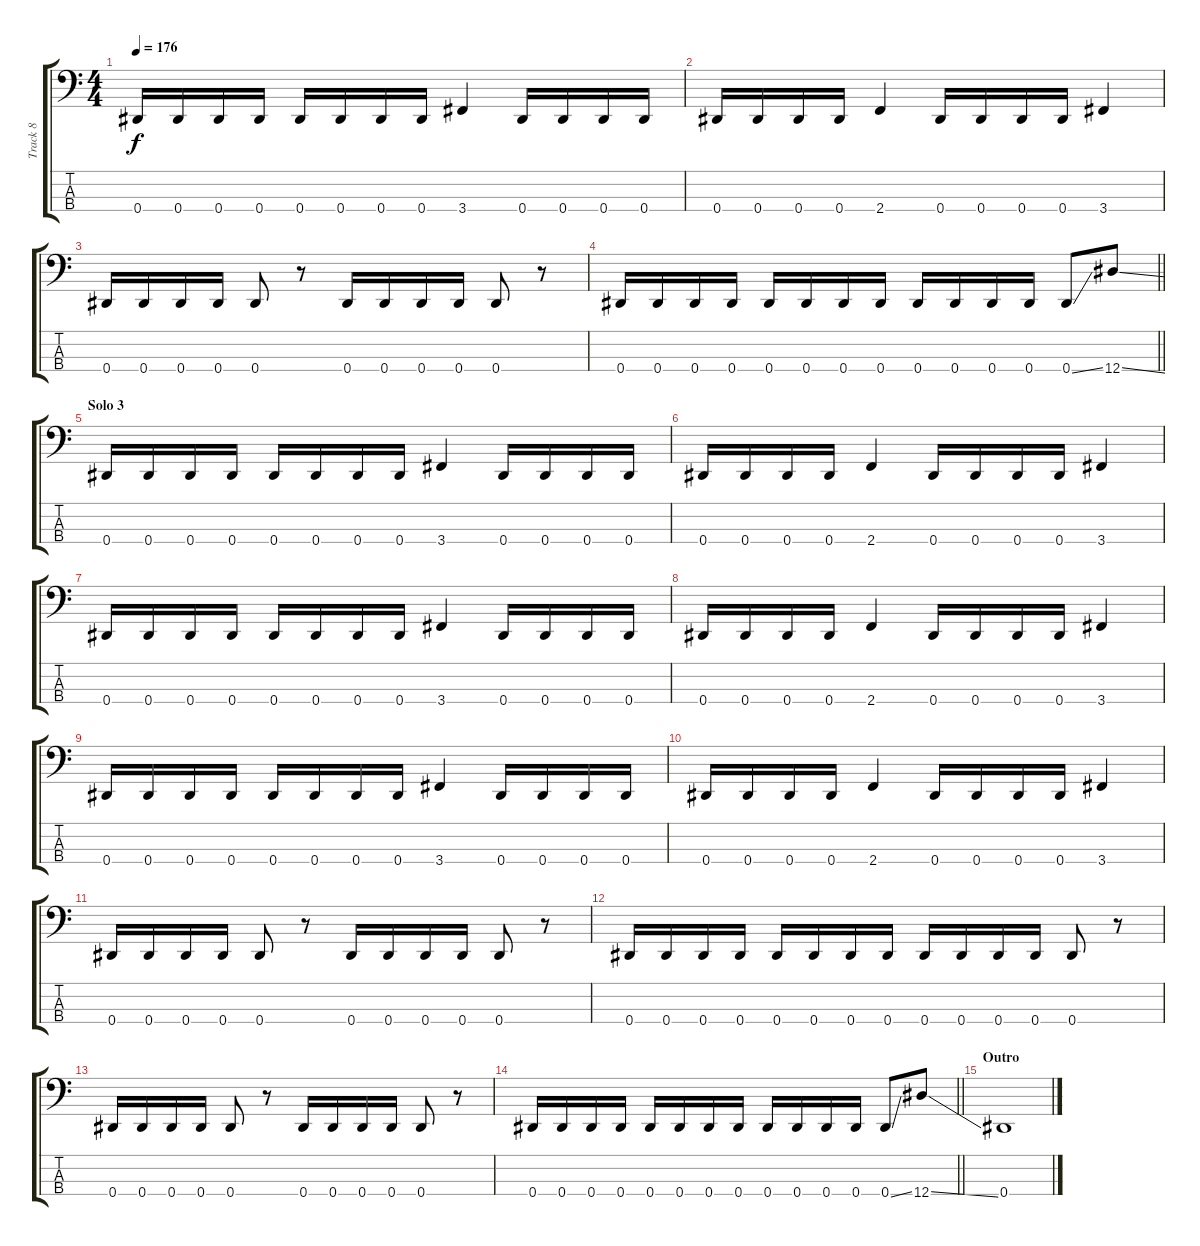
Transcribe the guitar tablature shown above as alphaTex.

\track ("Track 8" "Track 8") {instrument electricbasspick}
\staff {score tabs}
\tuning (Gb2 Db2 Ab1 Eb1) {hide}
\ts (4 4)
\tempo 176
\clef f4
\ks c
0.4.16{dy f} 0.4.16 0.4.16 0.4.16 0.4.16 0.4.16 0.4.16 0.4.16 3.4.4 0.4.16 0.4.16 0.4.16 0.4.16 |
0.4.16 0.4.16 0.4.16 0.4.16 2.4.4 0.4.16 0.4.16 0.4.16 0.4.16 3.4.4 |
0.4.16 0.4.16 0.4.16 0.4.16 0.4.8 r.8 0.4.16 0.4.16 0.4.16 0.4.16 0.4.8 r.8 |
\barLineRight lightlight
0.4.16 0.4.16 0.4.16 0.4.16 0.4.16 0.4.16 0.4.16 0.4.16 0.4.16 0.4.16 0.4.16 0.4.16 0.4{ss}.8 12.4{ss}.8 |
\section ("" "Solo 3")
0.4.16 0.4.16 0.4.16 0.4.16 0.4.16 0.4.16 0.4.16 0.4.16 3.4.4 0.4.16 0.4.16 0.4.16 0.4.16 |
0.4.16 0.4.16 0.4.16 0.4.16 2.4.4 0.4.16 0.4.16 0.4.16 0.4.16 3.4.4 |
0.4.16 0.4.16 0.4.16 0.4.16 0.4.16 0.4.16 0.4.16 0.4.16 3.4.4 0.4.16 0.4.16 0.4.16 0.4.16 |
0.4.16 0.4.16 0.4.16 0.4.16 2.4.4 0.4.16 0.4.16 0.4.16 0.4.16 3.4.4 |
0.4.16 0.4.16 0.4.16 0.4.16 0.4.16 0.4.16 0.4.16 0.4.16 3.4.4 0.4.16 0.4.16 0.4.16 0.4.16 |
0.4.16 0.4.16 0.4.16 0.4.16 2.4.4 0.4.16 0.4.16 0.4.16 0.4.16 3.4.4 |
0.4.16 0.4.16 0.4.16 0.4.16 0.4.8 r.8 0.4.16 0.4.16 0.4.16 0.4.16 0.4.8 r.8 |
0.4.16 0.4.16 0.4.16 0.4.16 0.4.16 0.4.16 0.4.16 0.4.16 0.4.16 0.4.16 0.4.16 0.4.16 0.4.8 r.8 |
0.4.16 0.4.16 0.4.16 0.4.16 0.4.8 r.8 0.4.16 0.4.16 0.4.16 0.4.16 0.4.8 r.8 |
\barLineRight lightlight
0.4.16 0.4.16 0.4.16 0.4.16 0.4.16 0.4.16 0.4.16 0.4.16 0.4.16 0.4.16 0.4.16 0.4.16 0.4{ss}.8 12.4{ss}.8 |
\section ("" "Outro")
0.4.1
